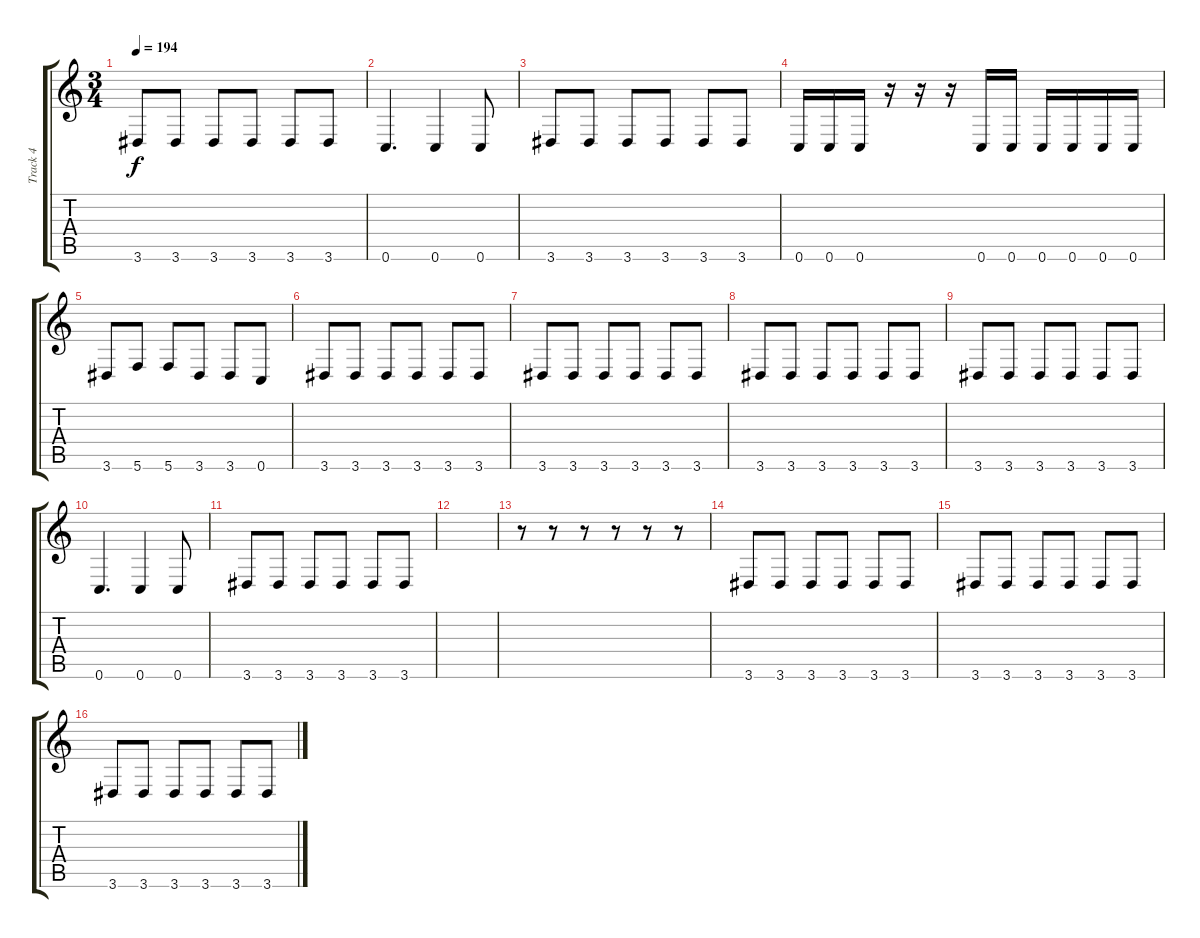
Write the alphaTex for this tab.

\track ("Track 4" "Track 4") {instrument electricbassfinger}
\staff {score tabs}
\tuning (D4 A3 F3 C3 G2 C2) {hide}
\ts (3 4)
\tempo 194
\clef g2
\ks c
3.6.8{dy f} 3.6.8 3.6.8 3.6.8 3.6.8 3.6.8 |
0.6.4{d} 0.6.4 0.6.8 |
3.6.8 3.6.8 3.6.8 3.6.8 3.6.8 3.6.8 |
0.6.16 0.6.16 0.6.16 r.16 r.16 r.16 0.6.16 0.6.16 0.6.16 0.6.16 0.6.16 0.6.16 |
3.6.8 5.6.8 5.6.8 3.6.8 3.6.8 0.6.8 |
3.6.8 3.6.8 3.6.8 3.6.8 3.6.8 3.6.8 |
3.6.8 3.6.8 3.6.8 3.6.8 3.6.8 3.6.8 |
3.6.8 3.6.8 3.6.8 3.6.8 3.6.8 3.6.8 |
3.6.8 3.6.8 3.6.8 3.6.8 3.6.8 3.6.8 |
0.6.4{d} 0.6.4 0.6.8 |
3.6.8 3.6.8 3.6.8 3.6.8 3.6.8 3.6.8 |
|
r.8 r.8 r.8 r.8 r.8 r.8 |
3.6.8 3.6.8 3.6.8 3.6.8 3.6.8 3.6.8 |
3.6.8 3.6.8 3.6.8 3.6.8 3.6.8 3.6.8 |
3.6.8 3.6.8 3.6.8 3.6.8 3.6.8 3.6.8
